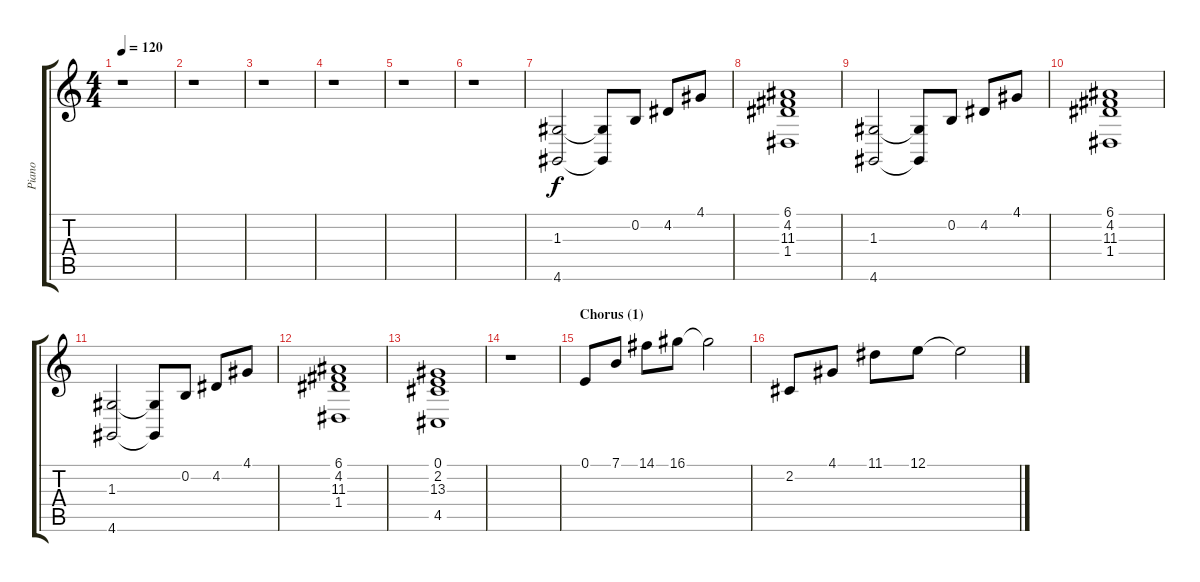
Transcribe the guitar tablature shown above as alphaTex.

\track ("Piano" "Piano") {instrument brightacousticpiano}
\staff {score tabs}
\tuning (E4 B3 G3 D3 A2 E2) {hide}
\ts (4 4)
\tempo 120
\clef g2
\ks c
r.1{dy f} |
r.1 |
r.1 |
r.1 |
r.1 |
r.1 |
(1.3 4.6).2{volume 10} (1.3{t} 4.6{t}).8 0.2.8 4.2.8 4.1.8 |
(6.1 4.2 11.3 1.4).1 |
(1.3 4.6).2 (1.3{t} 4.6{t}).8 0.2.8 4.2.8 4.1.8 |
(6.1 4.2 11.3 1.4).1 |
(1.3 4.6).2 (1.3{t} 4.6{t}).8 0.2.8 4.2.8 4.1.8 |
(6.1 4.2 11.3 1.4).1 |
(0.1 2.2 13.3 4.5).1 |
r.1{volume 13} |
\section ("" "Chorus (1)")
0.1.8 7.1.8 14.1.8 16.1.8 16.1{t}.2 |
2.2.8 4.1.8 11.1.8 12.1.8 12.1{t}.2
